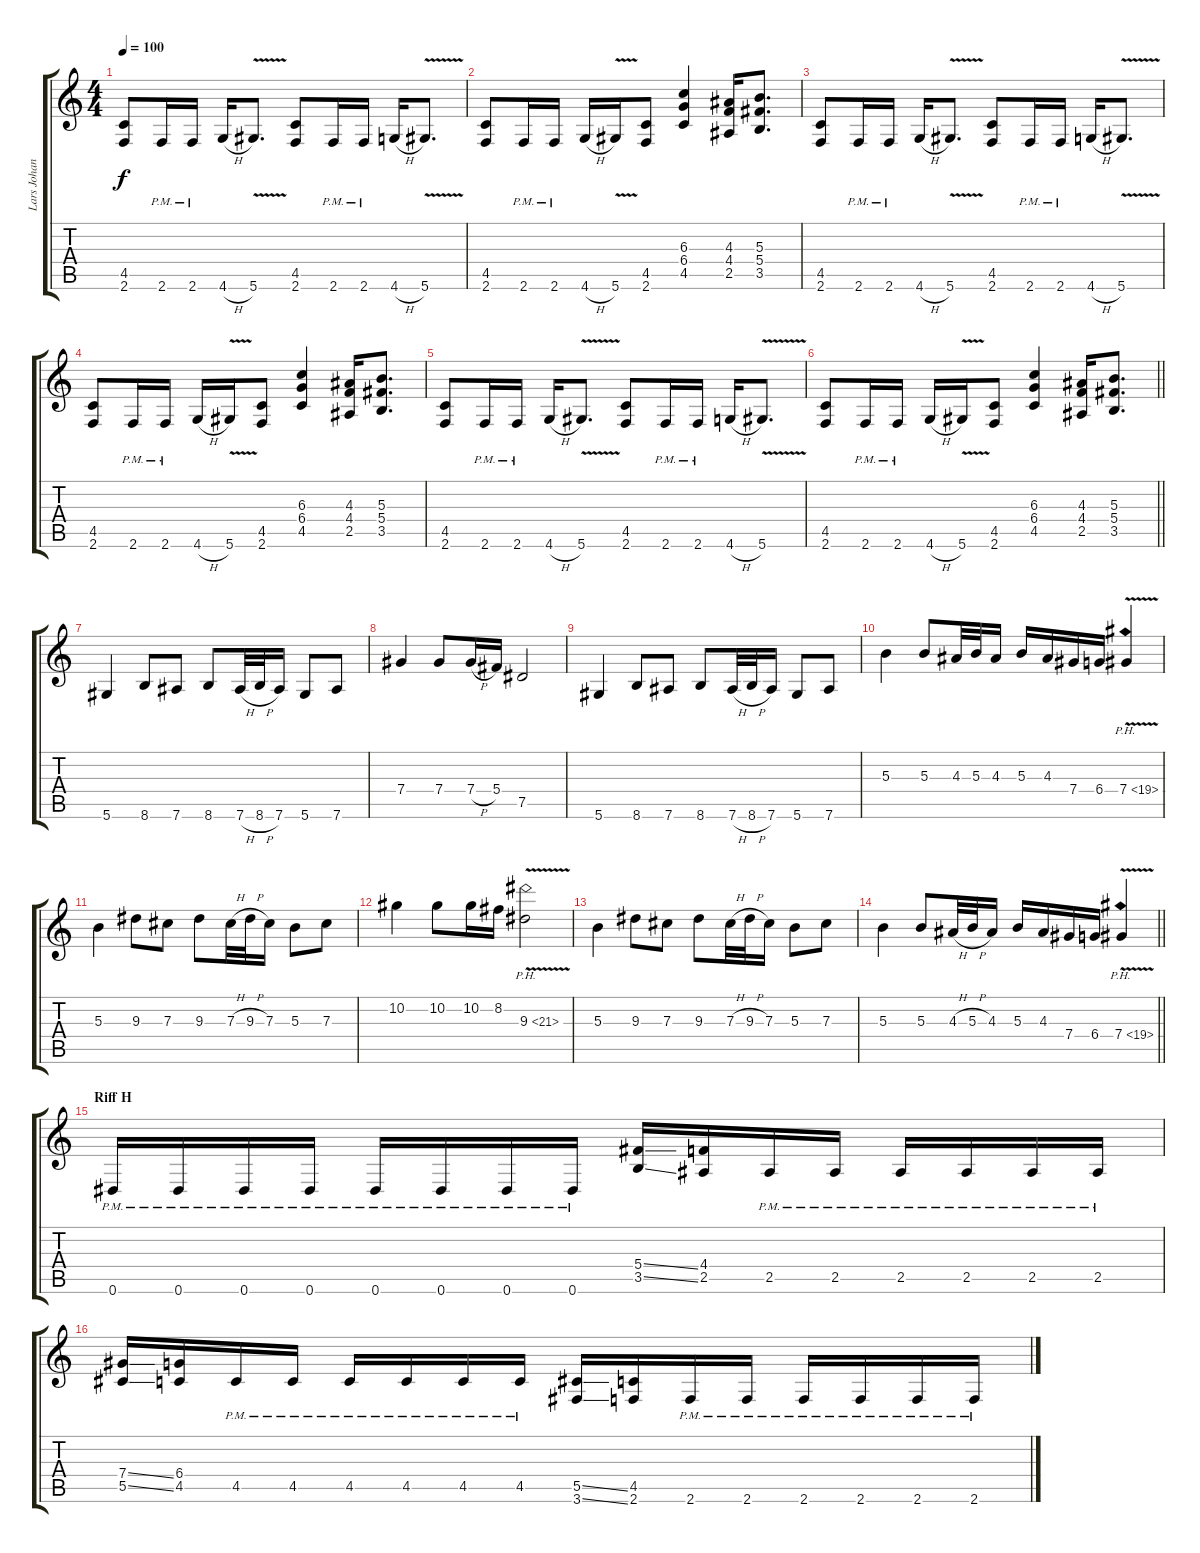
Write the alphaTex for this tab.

\track ("Lars Johansson" "Lars Johan") {instrument distortionguitar}
\staff {score tabs}
\tuning (Eb4 Bb3 Gb3 Db3 Ab2 Eb2) {hide}
\ts (4 4)
\tempo 100
\clef g2
\ks c
(4.5 2.6).8{dy f} 2.6{pm}.16 2.6{pm}.16 4.6{h}.16 5.6{v}.8{d} (4.5 2.6).8 2.6{pm}.16 2.6{pm}.16 4.6{h}.16 5.6{v}.8{d} |
(4.5 2.6).8 2.6{pm}.16 2.6{pm}.16 4.6{h}.16 5.6{v}.16 (4.5 2.6).8 (6.3 6.4 4.5).4 (4.3 4.4 2.5).16 (5.3 5.4 3.5).8{d} |
(4.5 2.6).8 2.6{pm}.16 2.6{pm}.16 4.6{h}.16 5.6{v}.8{d} (4.5 2.6).8 2.6{pm}.16 2.6{pm}.16 4.6{h}.16 5.6{v}.8{d} |
(4.5 2.6).8 2.6{pm}.16 2.6{pm}.16 4.6{h}.16 5.6{v}.16 (4.5 2.6).8 (6.3 6.4 4.5).4 (4.3 4.4 2.5).16 (5.3 5.4 3.5).8{d} |
(4.5 2.6).8 2.6{pm}.16 2.6{pm}.16 4.6{h}.16 5.6{v}.8{d} (4.5 2.6).8 2.6{pm}.16 2.6{pm}.16 4.6{h}.16 5.6{v}.8{d} |
\barLineRight lightlight
(4.5 2.6).8 2.6{pm}.16 2.6{pm}.16 4.6{h}.16 5.6{v}.16 (4.5 2.6).8 (6.3 6.4 4.5).4 (4.3 4.4 2.5).16 (5.3 5.4 3.5).8{d} |
5.6.4 8.6.8 7.6.8 8.6.8 7.6{h}.32 8.6{h}.32 7.6.16 5.6.8 7.6.8 |
7.4.4 7.4.8 7.4{h}.16 5.4.16 7.5.2 |
5.6.4 8.6.8 7.6.8 8.6.8 7.6{h}.32 8.6{h}.32 7.6.16 5.6.8 7.6.8 |
5.3.4 5.3.8 4.3.32 5.3.32 4.3.16 5.3.16 4.3.16 7.4.16 6.4.16 7.4{ph 12 v}.4 |
5.3.4 9.3.8 7.3.8 9.3.8 7.3{h}.32 9.3{h}.32 7.3.16 5.3.8 7.3.8 |
10.2.4 10.2.8 10.2.16 8.2.16 9.3{ph 12 v}.2 |
5.3.4 9.3.8 7.3.8 9.3.8 7.3{h}.32 9.3{h}.32 7.3.16 5.3.8 7.3.8 |
\barLineRight lightlight
5.3.4 5.3.8 4.3{h}.32 5.3{h}.32 4.3.16 5.3.16 4.3.16 7.4.16 6.4.16 7.4{ph 12 v}.4 |
\section ("" "Riff H")
0.6{pm}.16 0.6{pm}.16 0.6{pm}.16 0.6{pm}.16 0.6{pm}.16 0.6{pm}.16 0.6{pm}.16 0.6{pm}.16 (5.4{ss} 3.5{ss}).16 (4.4 2.5).16 2.5{pm}.16 2.5{pm}.16 2.5{pm}.16 2.5{pm}.16 2.5{pm}.16 2.5{pm}.16 |
(7.4{ss} 5.5{ss}).16 (6.4 4.5).16 4.5{pm}.16 4.5{pm}.16 4.5{pm}.16 4.5{pm}.16 4.5{pm}.16 4.5{pm}.16 (5.5{ss} 3.6{ss}).16 (4.5 2.6).16 2.6{pm}.16 2.6{pm}.16 2.6{pm}.16 2.6{pm}.16 2.6{pm}.16 2.6{pm}.16
